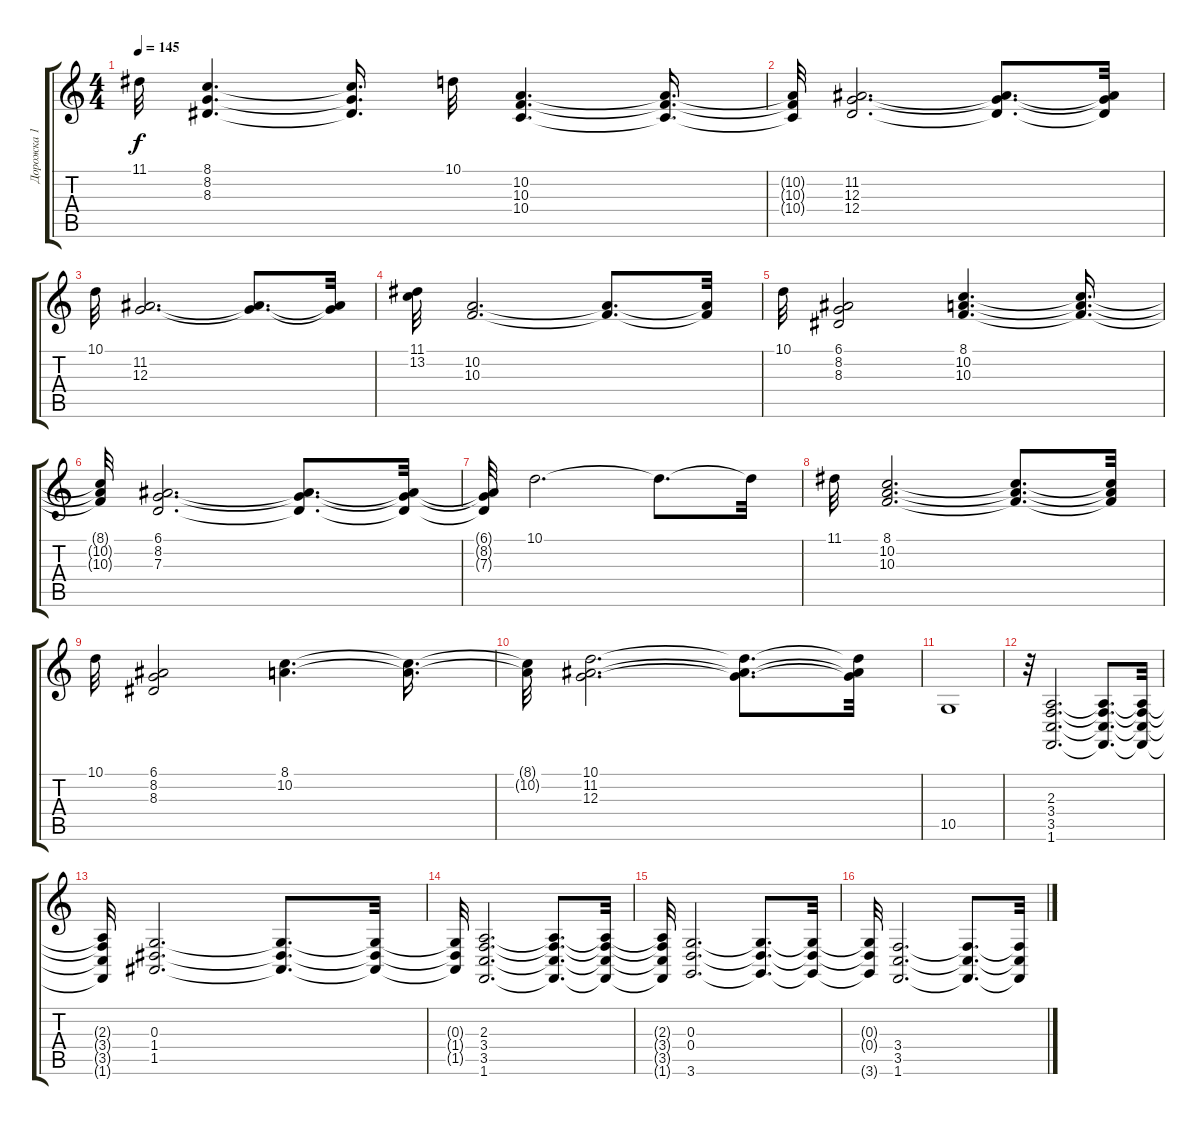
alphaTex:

\track ("Дорожка 1" "Дорожка 1") {instrument stringensemble1}
\staff {score tabs}
\tuning (E4 B3 G3 D3 A2 E2) {hide}
\ts (4 4)
\tempo 145
\clef g2
\ks c
11.1.32{dy f} (8.1 8.2 8.3).4{d} (8.1{t} 8.2{t} 8.3{t}).16{d} 10.1.32 (10.2 10.3 10.4).4{d} (10.2{t} 10.3{t} 10.4{t}).16{d} |
(10.2{t} 10.3{t} 10.4{t}).32 (11.2 12.3 12.4).2{d} (11.2{t} 12.3{t} 12.4{t}).8{d} (11.2{t} 12.3{t} 12.4{t}).32 |
10.1.32 (11.2 12.3).2{d} (11.2{t} 12.3{t}).8{d} (11.2{t} 12.3{t}).32 |
(11.1 13.2).32 (10.2 10.3).2{d} (10.2{t} 10.3{t}).8{d} (10.2{t} 10.3{t}).32 |
10.1.32 (6.1 8.2 8.3).2 (8.1 10.2 10.3).4{d} (8.1{t} 10.2{t} 10.3{t}).16{d} |
(8.1{t} 10.2{t} 10.3{t}).32 (6.1 8.2 7.3).2{d} (6.1{t} 8.2{t} 7.3{t}).8{d} (6.1{t} 8.2{t} 7.3{t}).32 |
(6.1{t} 8.2{t} 7.3{t}).32 10.1.2{d} 10.1{t}.8{d} 10.1{t}.32 |
11.1.32 (8.1 10.2 10.3).2{d} (8.1{t} 10.2{t} 10.3{t}).8{d} (8.1{t} 10.2{t} 10.3{t}).32 |
10.1.32 (6.1 8.2 8.3).2 (8.1 10.2).4{d} (8.1{t} 10.2{t}).16{d} |
(8.1{t} 10.2{t}).32 (10.1 11.2 12.3).2{d} (10.1{t} 11.2{t} 12.3{t}).8{d} (10.1{t} 11.2{t} 12.3{t}).32 |
10.5.1 |
r.32 (2.3 3.4 3.5 1.6).2{d} (2.3{t} 3.4{t} 3.5{t} 1.6{t}).8{d} (2.3{t} 3.4{t} 3.5{t} 1.6{t}).32 |
(2.3{t} 3.4{t} 3.5{t} 1.6{t}).32 (0.3 1.4 1.5).2{d} (0.3{t} 1.4{t} 1.5{t}).8{d} (0.3{t} 1.4{t} 1.5{t}).32 |
(0.3{t} 1.4{t} 1.5{t}).32 (2.3 3.4 3.5 1.6).2{d} (2.3{t} 3.4{t} 3.5{t} 1.6{t}).8{d} (2.3{t} 3.4{t} 3.5{t} 1.6{t}).32 |
(2.3{t} 3.4{t} 3.5{t} 1.6{t}).32 (0.3 0.4 3.6).2{d} (0.3{t} 0.4{t} 3.6{t}).8{d} (0.3{t} 0.4{t} 3.6{t}).32 |
(0.3{t} 0.4{t} 3.6{t}).32 (3.4 3.5 1.6).2{d} (3.4{t} 3.5{t} 1.6{t}).8{d} (3.4{t} 3.5{t} 1.6{t}).32
